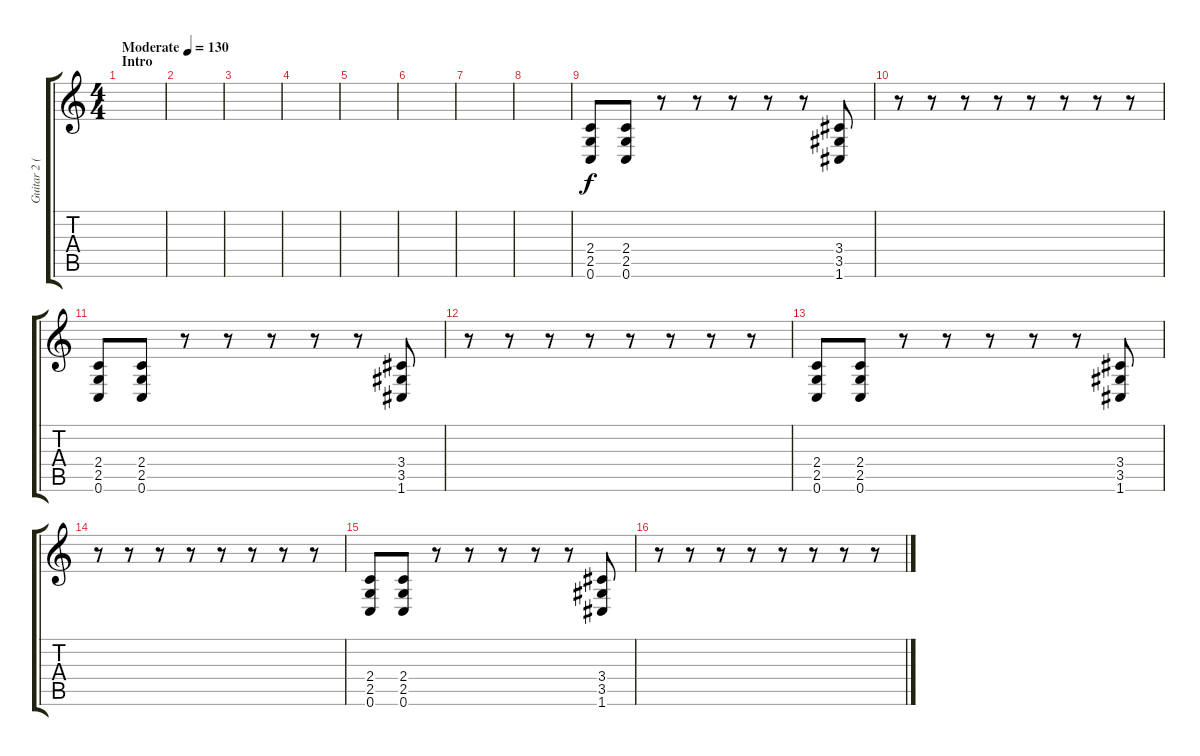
\track ("Guitar 2 (J-P)" "Guitar 2 (") {instrument distortionguitar}
\staff {score tabs}
\tuning (C4 G3 Eb3 Bb2 F2 C2) {hide}
\ts (4 4)
\section ("" "Intro")
\tempo (130 "Moderate")
\clef g2
\ks c
|
|
|
|
|
|
|
|
(2.4 2.5 0.6).8 (2.4 2.5 0.6).8 r.8 r.8 r.8 r.8 r.8 (3.4 3.5 1.6).8 |
r.8 r.8 r.8 r.8 r.8 r.8 r.8 r.8 |
(2.4 2.5 0.6).8 (2.4 2.5 0.6).8 r.8 r.8 r.8 r.8 r.8 (3.4 3.5 1.6).8 |
r.8 r.8 r.8 r.8 r.8 r.8 r.8 r.8 |
(2.4 2.5 0.6).8 (2.4 2.5 0.6).8 r.8 r.8 r.8 r.8 r.8 (3.4 3.5 1.6).8 |
r.8 r.8 r.8 r.8 r.8 r.8 r.8 r.8 |
(2.4 2.5 0.6).8 (2.4 2.5 0.6).8 r.8 r.8 r.8 r.8 r.8 (3.4 3.5 1.6).8 |
r.8 r.8 r.8 r.8 r.8 r.8 r.8 r.8
